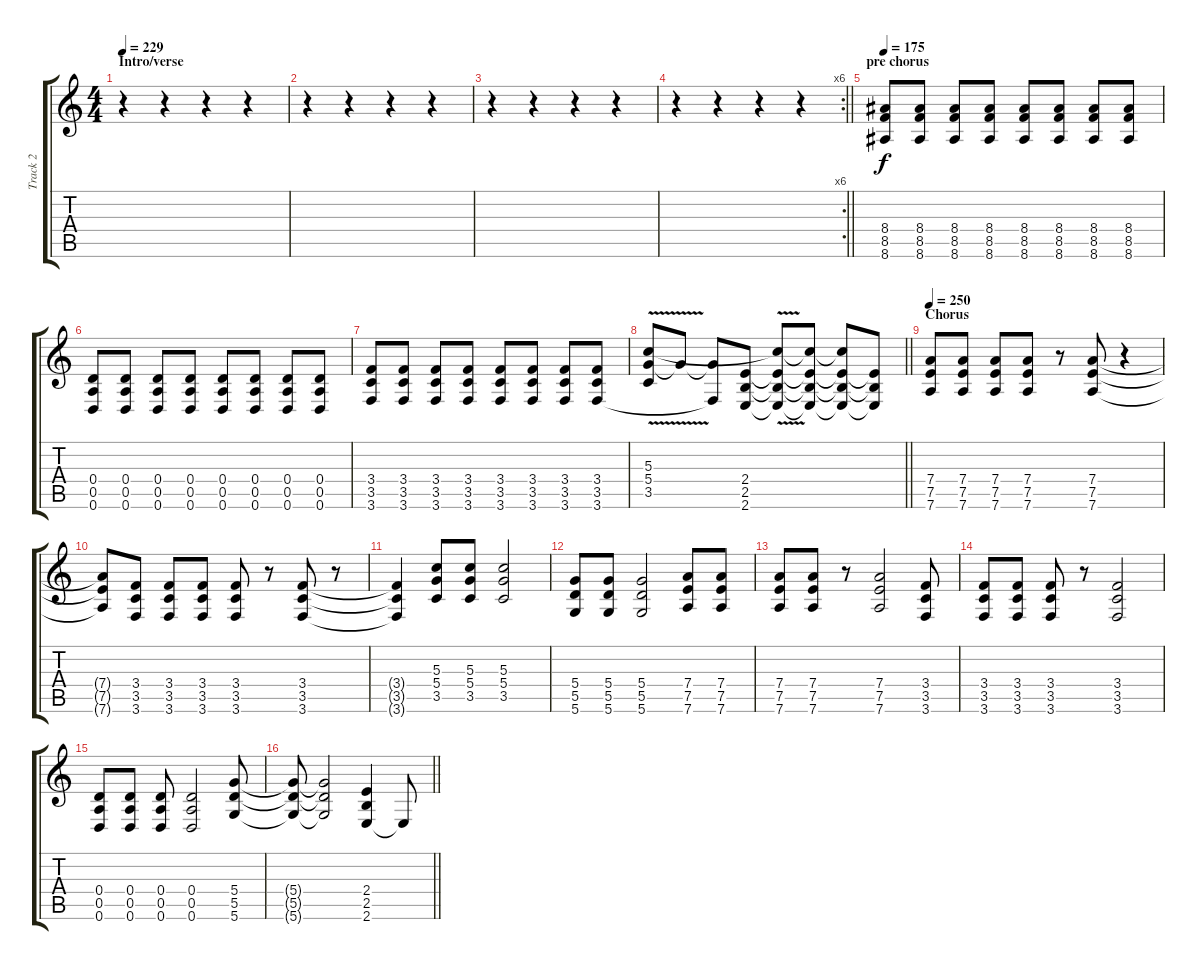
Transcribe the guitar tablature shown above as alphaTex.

\track ("Track 2" "Track 2") {instrument acousticguitarsteel}
\staff {score tabs}
\tuning (E4 B3 G3 D3 A2 D2) {hide}
\ts (4 4)
\section ("" "Intro/verse")
\tempo 229
\clef g2
\ks c
r.4{dy f instrument acousticguitarsteel} r.4 r.4 r.4 |
r.4 r.4 r.4 r.4 |
r.4 r.4 r.4 r.4 |
\rc 6
\barLineRight lightlight
r.4 r.4 r.4 r.4 |
\section ("" "pre chorus")
\tempo 175
(8.4 8.5 8.6).8 (8.4 8.5 8.6).8 (8.4 8.5 8.6).8 (8.4 8.5 8.6).8 (8.4 8.5 8.6).8 (8.4 8.5 8.6).8 (8.4 8.5 8.6).8 (8.4 8.5 8.6).8 |
(0.4 0.5 0.6).8 (0.4 0.5 0.6).8 (0.4 0.5 0.6).8 (0.4 0.5 0.6).8 (0.4 0.5 0.6).8 (0.4 0.5 0.6).8 (0.4 0.5 0.6).8 (0.4 0.5 0.6).8 |
(3.4 3.5 3.6).8 (3.4 3.5 3.6).8 (3.4 3.5 3.6).8 (3.4 3.5 3.6).8 (3.4 3.5 3.6).8 (3.4 3.5 3.6).8 (3.4 3.5 3.6).8 (3.4 3.5 3.6).8 |
\barLineRight lightlight
(5.3{v} 5.4{v} 3.5{v}).8 5.4{t}.8 (5.4{t} 3.6{t}).8 (2.4 2.5 2.6).8 (5.3{t} 2.4{t} 2.5{t} 2.6{t}).8 (5.3{t} 2.4{t} 2.5{t} 2.6{t}).8 (5.3{t} 2.4{t} 2.5{t} 2.6{t}).8 (2.4{t} 2.5{t} 2.6{t}).8 |
\section ("" "Chorus")
\tempo 250
(7.4 7.5 7.6).8 (7.4 7.5 7.6).8 (7.4 7.5 7.6).8 (7.4 7.5 7.6).8 r.8 (7.4 7.5 7.6).8 r.4 |
(7.4{t} 7.5{t} 7.6{t}).8 (3.4 3.5 3.6).8 (3.4 3.5 3.6).8 (3.4 3.5 3.6).8 (3.4 3.5 3.6).8 r.8 (3.4 3.5 3.6).8 r.8 |
(3.4{t} 3.5{t} 3.6{t}).4 (5.3 5.4 3.5).8 (5.3 5.4 3.5).8 (5.3 5.4 3.5).2 |
(5.4 5.5 5.6).8 (5.4 5.5 5.6).8 (5.4 5.5 5.6).2 (7.4 7.5 7.6).8 (7.4 7.5 7.6).8 |
(7.4 7.5 7.6).8 (7.4 7.5 7.6).8 r.8 (7.4 7.5 7.6).2 (3.4 3.5 3.6).8 |
(3.4 3.5 3.6).8 (3.4 3.5 3.6).8 (3.4 3.5 3.6).8 r.8 (3.4 3.5 3.6).2 |
(0.4 0.5 0.6).8 (0.4 0.5 0.6).8 (0.4 0.5 0.6).8 (0.4 0.5 0.6).2 (5.4 5.5 5.6).8 |
\barLineRight lightlight
(5.4{t} 5.5{t} 5.6{t}).8 (5.4{t} 5.5{t} 5.6{t}).2 (2.4 2.5 2.6).4 2.6{t}.8
